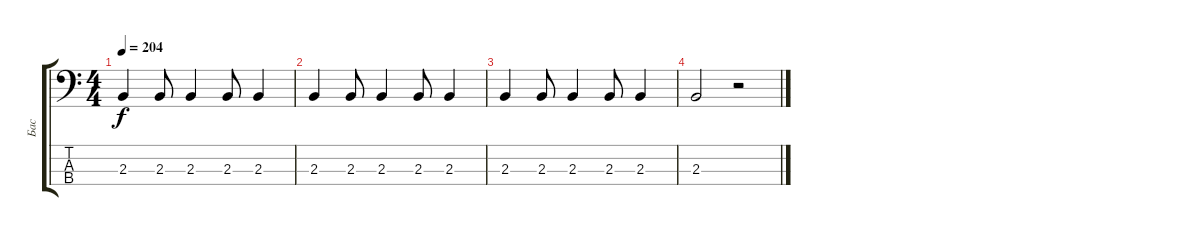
\track ("Бас" "Бас") {instrument electricbassfinger}
\staff {score tabs}
\tuning (G2 D2 A1 E1) {hide}
\ts (4 4)
\tempo 204
\clef f4
\ks c
2.3.4{dy f} 2.3.8 2.3.4 2.3.8 2.3.4 |
2.3.4 2.3.8 2.3.4 2.3.8 2.3.4 |
2.3.4 2.3.8 2.3.4 2.3.8 2.3.4 |
2.3.2 r.2
